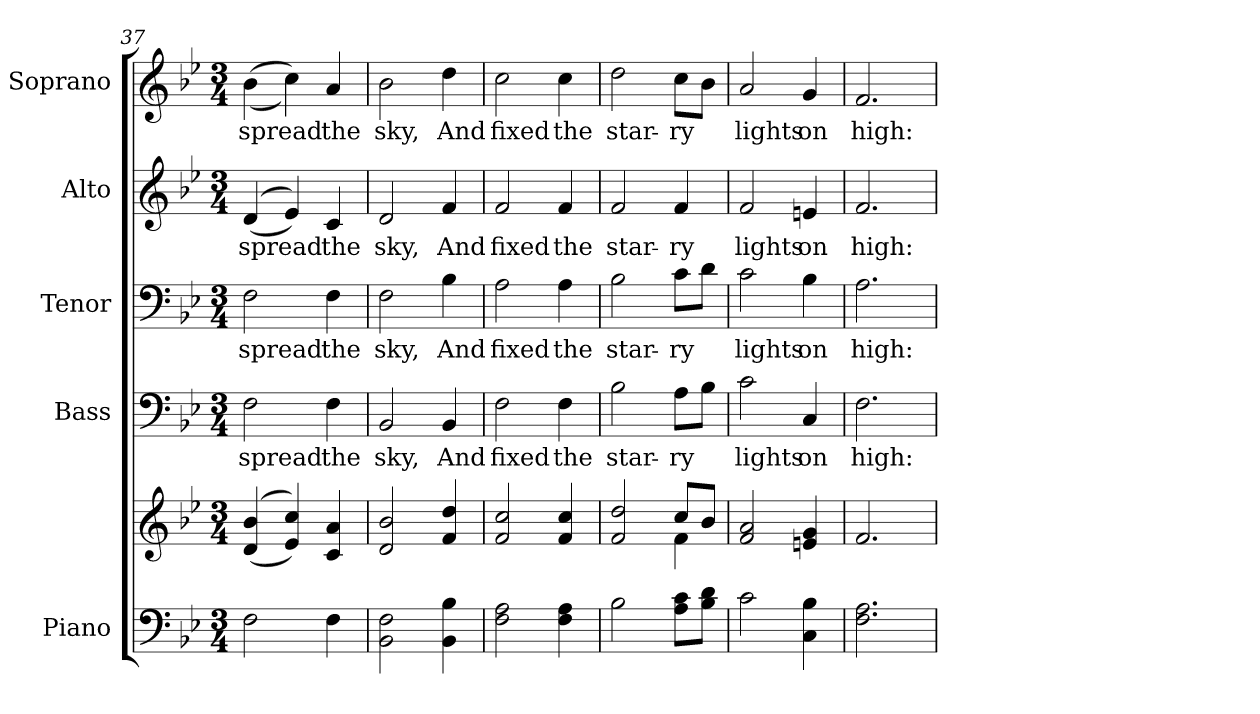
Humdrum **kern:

**kern	**kern	**kern	**text	**kern	**text	**kern	**text	**kern	**text
*part5	*part5	*part4	*part4	*part3	*part3	*part2	*part2	*part1	*part1
*staff6	*staff5	*staff4	*staff4	*staff3	*staff3	*staff2	*staff2	*staff1	*staff1
*I"Piano	*	*I"Bass	*	*I"Tenor	*	*I"Alto	*	*I"Soprano	*
*I'Pno.	*	*I'B.	*	*I'T.	*	*I'A.	*	*I'S.	*
!!LO:PB:g=z
*clefF4	*clefG2	*clefF4	*	*clefF4	*	*clefG2	*	*clefG2	*
*k[b-e-]	*k[b-e-]	*k[b-e-]	*	*k[b-e-]	*	*k[b-e-]	*	*k[b-e-]	*
*B-:	*B-:	*B-:	*	*B-:	*	*B-:	*	*B-:	*
*M3/4	*M3/4	*M3/4	*	*M3/4	*	*M3/4	*	*M3/4	*
=37	=37	=37	=37	=37	=37	=37	=37	=37	=37
!	!	!	!LO:LY:b:color=#000000	!	!	!	!	!	!
!	!	!	!	!	!LO:LY:b:color=#000000	!	!	!	!
!	!	!	!	!	!	!	!LO:LY:b:color=#000000	!	!
!	!	!	!	!	!	!	!	!	!LO:LY:b:color=#000000
2Fi\	((4di/ 4b-i	2Fi\	spread	2Fi\	spread	((4di/	spread	((4b-i\	spread
.	4e-i/ 4cci))	.	.	.	.	4e-i/))	.	4cci\))	.
!	!	!	!LO:LY:b:color=#000000	!	!	!	!	!	!
!	!	!	!	!	!LO:LY:b:color=#000000	!	!	!	!
!	!	!	!	!	!	!	!LO:LY:b:color=#000000	!	!
!	!	!	!	!	!	!	!	!	!LO:LY:b:color=#000000
4Fi\	4ci/ 4ai	4Fi\	the	4Fi\	the	4ci/	the	4ai/	the
=38	=38	=38	=38	=38	=38	=38	=38	=38	=38
!	!	!	!LO:LY:b:color=#000000	!	!	!	!	!	!
!	!	!	!	!	!LO:LY:b:color=#000000	!	!	!	!
!	!	!	!	!	!	!	!LO:LY:b:color=#000000	!	!
!	!	!	!	!	!	!	!	!	!LO:LY:b:color=#000000
2BB-i\ 2Fi	2di/ 2b-i	2BB-i/	sky,	2Fi\	sky,	2di/	sky,	2b-i\	sky,
!	!	!	!LO:LY:b:color=#000000	!	!	!	!	!	!
!	!	!	!	!	!LO:LY:b:color=#000000	!	!	!	!
!	!	!	!	!	!	!	!LO:LY:b:color=#000000	!	!
!	!	!	!	!	!	!	!	!	!LO:LY:b:color=#000000
4BB-i\ 4B-i	4fi/ 4ddi	4BB-i/	And	4B-i\	And	4fi/	And	4ddi\	And
=39	=39	=39	=39	=39	=39	=39	=39	=39	=39
!	!	!	!LO:LY:b:color=#000000	!	!	!	!	!	!
!	!	!	!	!	!LO:LY:b:color=#000000	!	!	!	!
!	!	!	!	!	!	!	!LO:LY:b:color=#000000	!	!
!	!	!	!	!	!	!	!	!	!LO:LY:b:color=#000000
2Fi\ 2Ai	2fi/ 2cci	2Fi\	fixed	2Ai\	fixed	2fi/	fixed	2cci\	fixed
!	!	!	!LO:LY:b:color=#000000	!	!	!	!	!	!
!	!	!	!	!	!LO:LY:b:color=#000000	!	!	!	!
!	!	!	!	!	!	!	!LO:LY:b:color=#000000	!	!
!	!	!	!	!	!	!	!	!	!LO:LY:b:color=#000000
4Fi\ 4Ai	4fi/ 4cci	4Fi\	the	4Ai\	the	4fi/	the	4cci\	the
!!LO:PB:g=z
=40	=40	=40	=40	=40	=40	=40	=40	=40	=40
*	*^	*	*	*	*	*	*	*	*
!	!	!	!	!LO:LY:b:color=#000000	!	!	!	!	!	!
!	!	!	!	!	!	!LO:LY:b:color=#000000	!	!	!	!
!	!	!	!	!	!	!	!	!LO:LY:b:color=#000000	!	!
!	!	!	!	!	!	!	!	!	!	!LO:LY:b:color=#000000
2B-i\	2fi/ 2ddi	2ryy	2B-i\	star-	2B-i\	star-	2fi/	star-	2ddi\	star-
!	!	!	!	!LO:LY:b:color=#000000	!	!	!	!	!	!
!	!	!	!	!	!	!LO:LY:b:color=#000000	!	!	!	!
!	!	!	!	!	!	!	!	!LO:LY:b:color=#000000	!	!
!	!	!	!	!	!	!	!	!	!	!LO:LY:b:color=#000000
8Ai\ 8ciL	8cci/L	4fi\	8Ai\L	-ry	8ci\L	-ry	4fi/	-ry	8cci\L	-ry
8B-i\ 8diJ	8b-i/J	.	8B-i\J	.	8di\J	.	.	.	8b-i\J	.
*	*v	*v	*	*	*	*	*	*	*	*
=41	=41	=41	=41	=41	=41	=41	=41	=41	=41
!	!	!	!LO:LY:b:color=#000000	!	!	!	!	!	!
!	!	!	!	!	!LO:LY:b:color=#000000	!	!	!	!
!	!	!	!	!	!	!	!LO:LY:b:color=#000000	!	!
!	!	!	!	!	!	!	!	!	!LO:LY:b:color=#000000
2ci\	2fi/ 2ai	2ci\	lights	2ci\	lights	2fi/	lights	2ai/	lights
!	!	!	!LO:LY:b:color=#000000	!	!	!	!	!	!
!	!	!	!	!	!LO:LY:b:color=#000000	!	!	!	!
!	!	!	!	!	!	!	!LO:LY:b:color=#000000	!	!
!	!	!	!	!	!	!	!	!	!LO:LY:b:color=#000000
4Ci\ 4B-i	4eni/ 4gi	4Ci/	on	4B-i\	on	4eni/	on	4gi/	on
=42	=42	=42	=42	=42	=42	=42	=42	=42	=42
!	!	!	!LO:LY:b:color=#000000	!	!	!	!	!	!
!	!	!	!	!	!LO:LY:b:color=#000000	!	!	!	!
!	!	!	!	!	!	!	!LO:LY:b:color=#000000	!	!
!	!	!	!	!	!	!	!	!	!LO:LY:b:color=#000000
2.Fi\ 2.Ai	2.fi/	2.Fi\	high:	2.Ai\	high:	2.fi/	high:	2.fi/	high:
=	=	=	=	=	=	=	=	=	=
*-	*-	*-	*-	*-	*-	*-	*-	*-	*-
